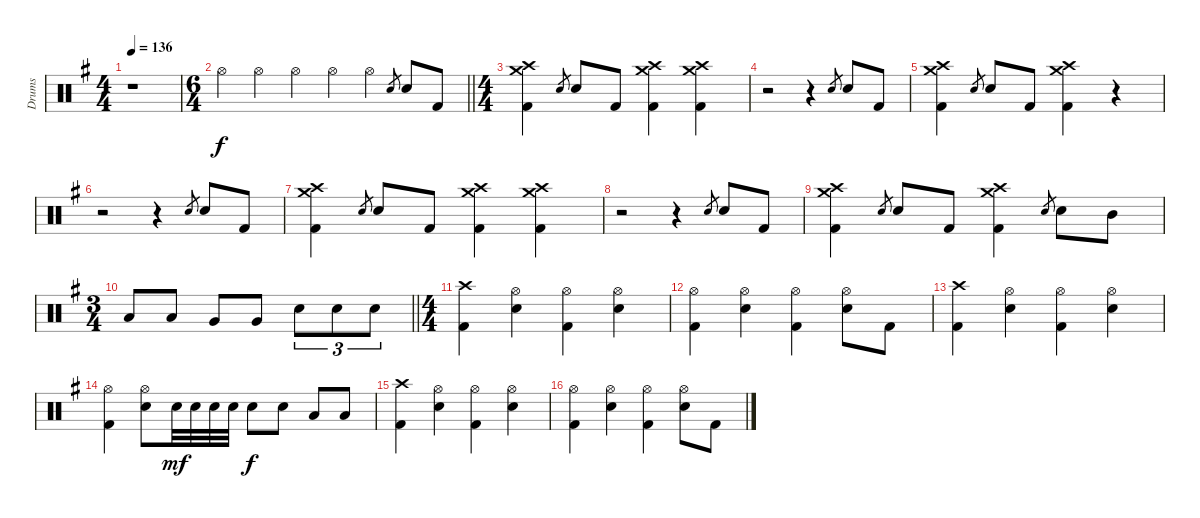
\track ("Drums" "Drums") {instrument percussion}
\staff {score}
\articulation defaults
\ts (4 4)
\tempo 136
\clef neutral
\ks eminor
r.1{dy f} |
\ts (6 4)
\barLineRight lightlight "Hi-Hat (open)".4 "Hi-Hat (open)".4 "Hi-Hat (open)".4 "Hi-Hat (open)".4 "Hi-Hat (open)".4 "Snare (hit) 2".8{gr} "Snare (hit) 2".8 "Kick (hit) 2".8
|
\ts (4 4)
("Crash high (hit)" "Crash medium (hit)" "Kick (hit) 2").4 "Snare (hit) 2".8{gr} "Snare (hit) 2".8 "Kick (hit) 2".8 ("Crash high (hit)" "Crash medium (hit)" "Kick (hit) 2").4 ("Crash high (hit)" "Crash medium (hit)" "Kick (hit) 2").4 |
r.2 r.4 "Snare (hit) 2".8{gr} "Snare (hit) 2".8 "Kick (hit) 2".8 |
("Crash high (hit)" "Crash medium (hit)" "Kick (hit) 2").4 "Snare (hit) 2".8{gr} "Snare (hit) 2".8 "Kick (hit) 2".8 ("Crash high (hit)" "Crash medium (hit)" "Kick (hit) 2").4 r.4 |
r.2 r.4 "Snare (hit) 2".8{gr} "Snare (hit) 2".8 "Kick (hit) 2".8 |
("Crash high (hit)" "Crash medium (hit)" "Kick (hit) 2").4 "Snare (hit) 2".8{gr} "Snare (hit) 2".8 "Kick (hit) 2".8 ("Crash high (hit)" "Crash medium (hit)" "Kick (hit) 2").4 ("Crash high (hit)" "Crash medium (hit)" "Kick (hit) 2").4 |
r.2 r.4 "Snare (hit) 2".8{gr} "Snare (hit) 2".8 "Kick (hit) 2".8 |
("Crash high (hit)" "Crash medium (hit)" "Kick (hit) 2").4 "Snare (hit) 2".8{gr} "Snare (hit) 2".8 "Kick (hit) 2".8 ("Crash high (hit)" "Crash medium (hit)" "Kick (hit) 2").4 "Snare (hit) 2".8{gr} "Snare (hit) 2".8 "Mid Tom (hit)".8 |
\ts (3 4)
\barLineRight lightlight "Low Tom (hit)".8 "Low Tom (hit)".8 "Very Low Tom (hit)".8 "Very Low Tom (hit)".8 "Snare (hit) 2".8{tu (3 2)} "Snare (hit) 2".8{tu (3 2)} "Snare (hit) 2".8{tu (3 2)}
|
\ts (4 4)
("Crash high (hit)" "Kick (hit) 2").4 ("Hi-Hat (open)" "Snare (hit) 2").4 ("Hi-Hat (open)" "Kick (hit) 2").4 ("Hi-Hat (open)" "Snare (hit) 2").4 |
("Hi-Hat (open)" "Kick (hit) 2").4 ("Hi-Hat (open)" "Snare (hit) 2").4 ("Hi-Hat (open)" "Kick (hit) 2").4 ("Hi-Hat (open)" "Snare (hit) 2").8 "Kick (hit) 2".8 |
("Crash high (hit)" "Kick (hit) 2").4 ("Hi-Hat (open)" "Snare (hit) 2").4 ("Hi-Hat (open)" "Kick (hit) 2").4 ("Hi-Hat (open)" "Snare (hit) 2").4 |
("Hi-Hat (open)" "Kick (hit) 2").4 ("Hi-Hat (open)" "Snare (hit) 2").8 "Snare (hit) 2".32{dy mf} "Snare (hit) 2".32 "Snare (hit) 2".32 "Snare (hit) 2".32 "Snare (hit) 2".8{dy f} "Snare (hit) 2".8 "Low Tom (hit)".8 "Low Tom (hit)".8 |
("Crash high (hit)" "Kick (hit) 2").4 ("Hi-Hat (open)" "Snare (hit) 2").4 ("Hi-Hat (open)" "Kick (hit) 2").4 ("Hi-Hat (open)" "Snare (hit) 2").4 |
("Hi-Hat (open)" "Kick (hit) 2").4 ("Hi-Hat (open)" "Snare (hit) 2").4 ("Hi-Hat (open)" "Kick (hit) 2").4 ("Hi-Hat (open)" "Snare (hit) 2").8 "Kick (hit) 2".8
